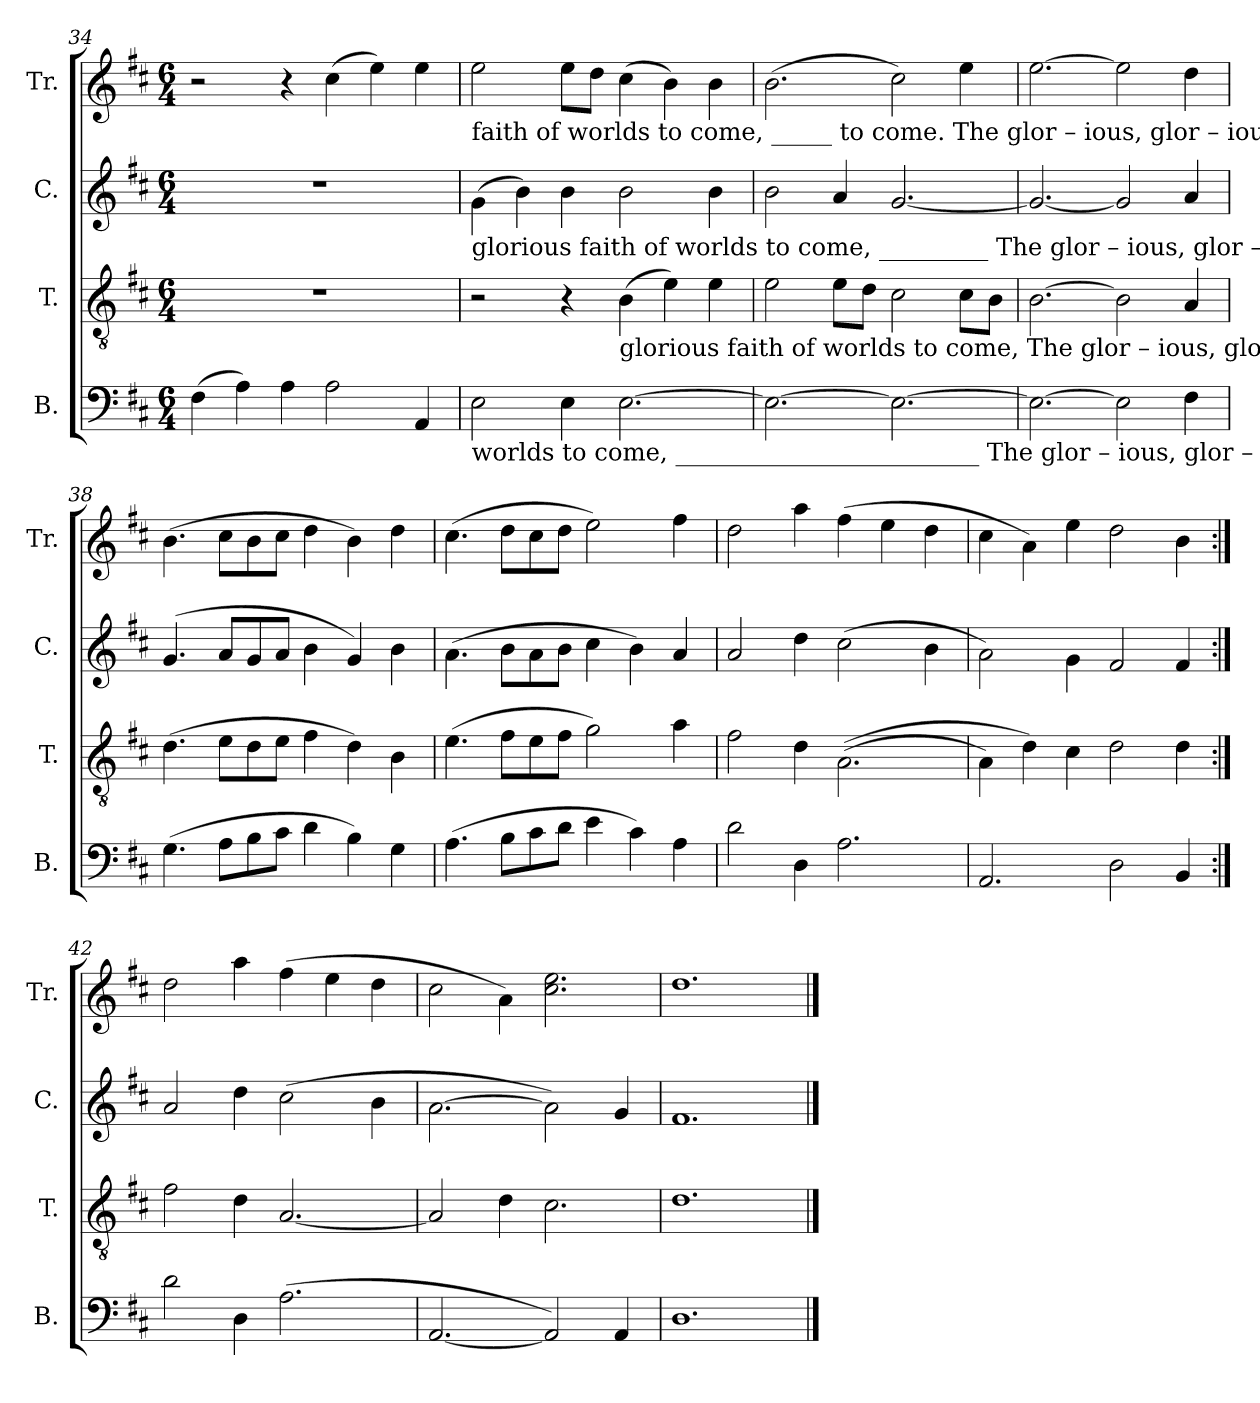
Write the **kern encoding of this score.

**kern	**kern	**kern	**kern
*part4	*part3	*part2	*part1
*staff4	*staff3	*staff2	*staff1
*I"B.	*I"T.	*I"C.	*I"Tr.
*I'B.	*I'T.	*I'C.	*I'Tr.
*clefF4	*clefGv2	*clefG2	*clefG2
*k[f#c#]	*k[f#c#]	*k[f#c#]	*k[f#c#]
*M6/4	*M6/4	*M6/4	*M6/4
=34	=34	=34	=34
(>4F#!\	1.r	1.r	2r
4A!\)	.	.	.
4A!\	.	.	4r
2A!\	.	.	(>4cc#!\
.	.	.	4ee!\)
4AA!/	.	.	4ee!\
!!LO:LB:g=z
=35	=35	=35	=35
!	!	!	!LO:TX:b:t=faith   of   worlds  to   come, _____  to       come.   The   glor           –           ious,   glor             –              ious  faith of worlds ______ to come. Re –     faith of worlds ______  to        come.
!	!	!LO:TX:b:t=glorious     faith  of  worlds  to   come, _________  The   glor           –           ious,   glor             –              ious  faith of worlds ______ to come. Re –    faith of worlds _________  to  come.	!
!LO:TX:b:t=worlds  to   come, _________________________  The   glor           –           ious,   glor             –              ious   faith  of  worlds     to      come.   Re –    faith of worlds __________to  come.	!	!	!
2E!\	2r	(>4g!\	2ee!\
.	.	4b!\)	.
4E!\	4r	4b!\	8ee!\L
.	.	.	8dd!\J
!	!LO:TX:b:t=glorious  faith  of  worlds  to   come,   The   glor           –           ious,   glor             –              ious  faith of worlds ______ to come. Re –    faith of worlds _______ to        come.	!	!
[2.E!\	(>4B!\	2b!\	(>4cc#!\
.	4e!\)	.	4b!\)
.	4e!\	4b!\	4b!\
=36	=36	=36	=36
2.E!\_	2e!\	2b!\	(>2.b!\
.	8e!\L	4a!/	.
.	8d!\J	.	.
2.E!\_	2c#!\	[2.g!/	2cc#!\)
.	8c#!\L	.	4ee!\
.	8B!\J	.	.
=37	=37	=37	=37
2.E!\_	[2.B!\	2.g!/_	[2.ee!\
2E!\]	2B!\]	2g!/]	2ee!\]
4F#!\	4A!/	4a!/	4dd!\
=38	=38	=38	=38
(>4.G!\	(>4.d!\	(<4.g!/	(>4.b!\
8A!\L	8e!\L	8a!/L	8cc#!\L
8B!\	8d!\	8g!/	8b!\
8c#!\J	8e!\J	8a!/J	8cc#!\J
4d!\	4f#!\	4b!\	4dd!\
4B!\)	4d!\)	4g!/)	4b!\)
4G!\	4B!\	4b!\	4dd!\
=39	=39	=39	=39
(>4.A!\	(>4.e!\	(>4.a!\	(>4.cc#!\
8B!\L	8f#!\L	8b!\L	8dd!\L
8c#!\	8e!\	8a!\	8cc#!\
8d!\J	8f#!\J	8b!\J	8dd!\J
4e!\	2g!\)	4cc#!\	2ee!\)
4c#!\)	.	4b!\)	.
4A!\	4a!\	4a!/	4ff#!\
=40!	=40!	=40!	=40!
2d!\	2f#!\	2a!/	2dd!\
4D!\	4d!\	4dd!\	4aa!\
2.A!\	(>(>2.A!\	(>2cc#!\	(>4ff#!\
.	.	.	4ee!\
.	.	4b!\	4dd!\
=41	=41	=41	=41
2.AA!/	4A!\)	2a!\)	4cc#!\
.	4d!\)	.	4a!\)
.	4c#!\	4g!\	4ee!\
2D!\	2d!\	2f#!/	2dd!\
4BB!/	4d!\	4f#!/	4b!\
=42:|!	=42:|!	=42:|!	=42:|!
2d!\	2f#!\	2a!/	2dd!\
4D!\	4d!\	4dd!\	4aa!\
(>2.A!\	[2.A!/	(>2cc#!\	(>4ff#!\
.	.	.	4ee!\
.	.	4b!\	4dd!\
=43	=43	=43	=43
[2.AA!/	2A!/]	[2.a!\	2cc#!\
.	4d!\	.	4a!\)
2AA!/])	2.c#!\	2a!\])	2.cc#!\ 2.ee!\
4AA!/	.	4g!/	.
=44	=44	=44	=44
1.D!	1.d!	1.f#!	1.dd!
==	==	==	==
*-	*-	*-	*-
